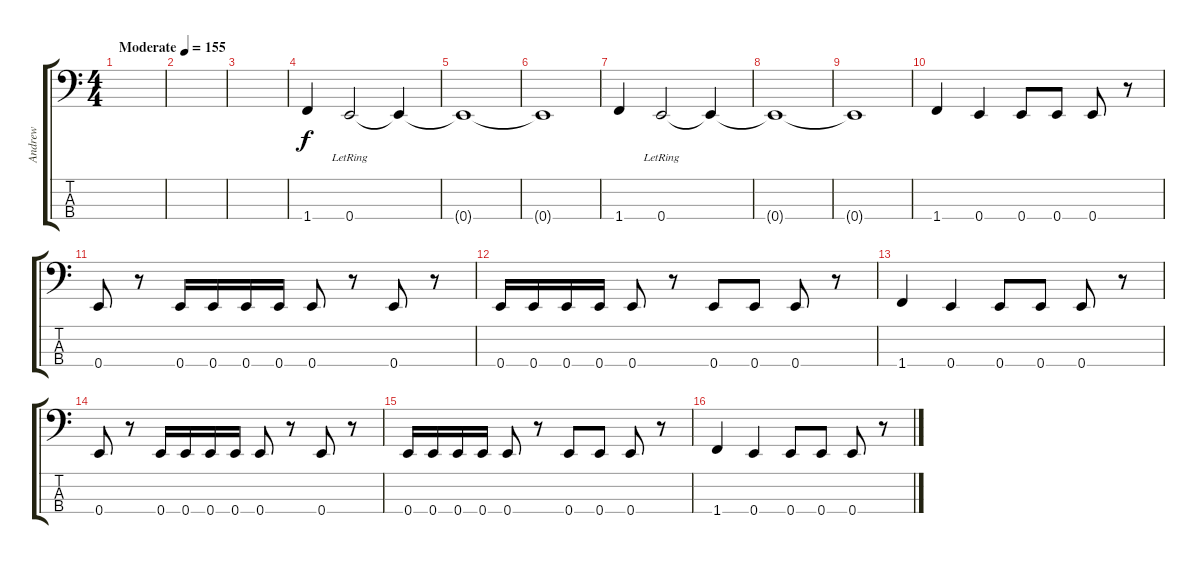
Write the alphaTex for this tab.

\track ("Andrew" "Andrew") {instrument electricbasspick}
\staff {score tabs}
\tuning (G2 D2 A1 E1) {hide}
\ts (4 4)
\tempo (155 "Moderate")
\clef f4
\ks c
|
|
|
1.4.4 0.4{lr}.2 0.4{t}.4 |
0.4{t}.1 |
0.4{t}.1 |
1.4.4 0.4{lr}.2 0.4{t}.4 |
0.4{t}.1 |
0.4{t}.1 |
1.4.4 0.4.4 0.4.8 0.4.8 0.4.8 r.8 |
0.4.8 r.8 0.4.16 0.4.16 0.4.16 0.4.16 0.4.8 r.8 0.4.8 r.8 |
0.4.16 0.4.16 0.4.16 0.4.16 0.4.8 r.8 0.4.8 0.4.8 0.4.8 r.8 |
1.4.4 0.4.4 0.4.8 0.4.8 0.4.8 r.8 |
0.4.8 r.8 0.4.16 0.4.16 0.4.16 0.4.16 0.4.8 r.8 0.4.8 r.8 |
0.4.16 0.4.16 0.4.16 0.4.16 0.4.8 r.8 0.4.8 0.4.8 0.4.8 r.8 |
1.4.4 0.4.4 0.4.8 0.4.8 0.4.8 r.8
